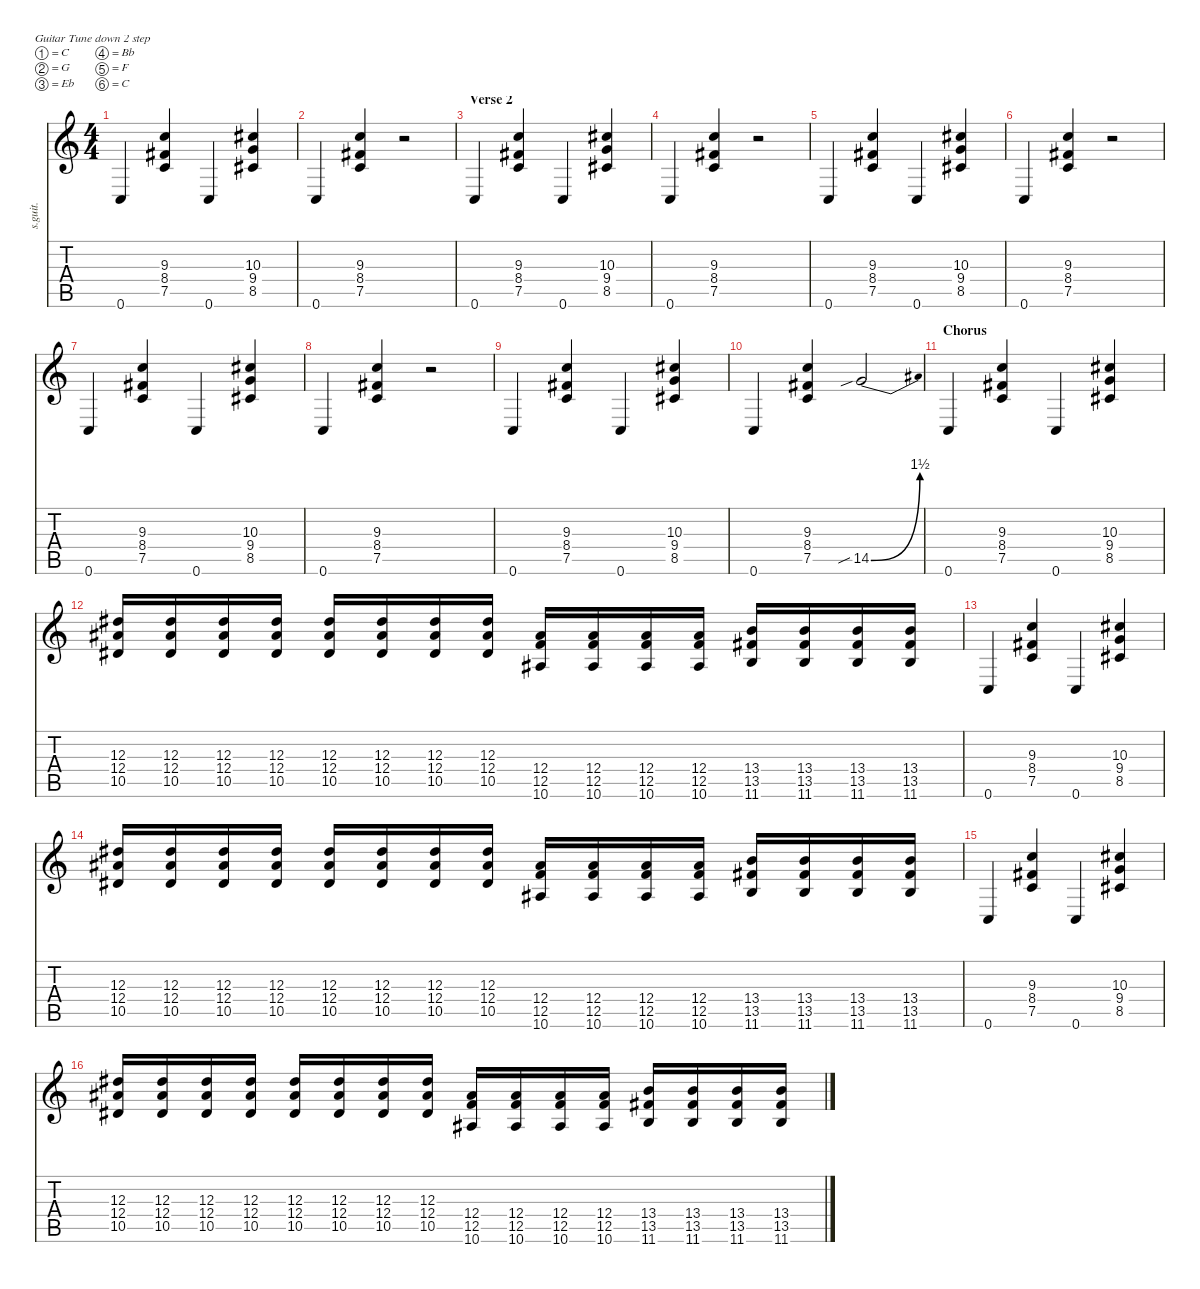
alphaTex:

\defaultSystemsLayout 4
\hideDynamics
\bracketExtendMode nobrackets
\track ("Josh Homme" "s.guit.") {instrument distortionguitar}
\staff {score tabs}
\tuning (C4 G3 Eb3 Bb2 F2 C2)
\ts (4 4)
\tempo (105 hide)
\clef g2
\ks c
0.6.4{lyrics (0 "") lyrics (1 "") lyrics (2 "") lyrics (3 "") lyrics (4 "") dy f} (9.3 8.4{acc #} 7.5).4{lyrics (0 "") lyrics (1 "") lyrics (2 "") lyrics (3 "") lyrics (4 "")} 0.6.4{lyrics (0 "") lyrics (1 "") lyrics (2 "") lyrics (3 "") lyrics (4 "")} (10.3{acc #} 9.4 8.5{acc #}).4{lyrics (0 "") lyrics (1 "") lyrics (2 "") lyrics (3 "") lyrics (4 "")} |
0.6.4{lyrics (0 "") lyrics (1 "") lyrics (2 "") lyrics (3 "") lyrics (4 "")} (9.3 8.4{acc #} 7.5).4{lyrics (0 "") lyrics (1 "") lyrics (2 "") lyrics (3 "") lyrics (4 "")} r.2 |
\section ("" "Verse 2")
0.6.4{lyrics (0 "") lyrics (1 "") lyrics (2 "") lyrics (3 "") lyrics (4 "")} (9.3 8.4{acc #} 7.5).4{lyrics (0 "") lyrics (1 "") lyrics (2 "") lyrics (3 "") lyrics (4 "")} 0.6.4{lyrics (0 "") lyrics (1 "") lyrics (2 "") lyrics (3 "") lyrics (4 "")} (10.3{acc #} 9.4 8.5{acc #}).4{lyrics (0 "") lyrics (1 "") lyrics (2 "") lyrics (3 "") lyrics (4 "")} |
0.6.4{lyrics (0 "") lyrics (1 "") lyrics (2 "") lyrics (3 "") lyrics (4 "")} (9.3 8.4{acc #} 7.5).4{lyrics (0 "") lyrics (1 "") lyrics (2 "") lyrics (3 "") lyrics (4 "")} r.2 |
0.6.4{lyrics (0 "") lyrics (1 "") lyrics (2 "") lyrics (3 "") lyrics (4 "")} (9.3 8.4{acc #} 7.5).4{lyrics (0 "") lyrics (1 "") lyrics (2 "") lyrics (3 "") lyrics (4 "")} 0.6.4{lyrics (0 "") lyrics (1 "") lyrics (2 "") lyrics (3 "") lyrics (4 "")} (10.3{acc #} 9.4 8.5{acc #}).4{lyrics (0 "") lyrics (1 "") lyrics (2 "") lyrics (3 "") lyrics (4 "")} |
0.6.4{lyrics (0 "") lyrics (1 "") lyrics (2 "") lyrics (3 "") lyrics (4 "")} (9.3 8.4{acc #} 7.5).4{lyrics (0 "") lyrics (1 "") lyrics (2 "") lyrics (3 "") lyrics (4 "")} r.2 |
0.6.4{lyrics (0 "") lyrics (1 "") lyrics (2 "") lyrics (3 "") lyrics (4 "")} (9.3 8.4{acc #} 7.5).4{lyrics (0 "") lyrics (1 "") lyrics (2 "") lyrics (3 "") lyrics (4 "")} 0.6.4{lyrics (0 "") lyrics (1 "") lyrics (2 "") lyrics (3 "") lyrics (4 "")} (10.3{acc #} 9.4 8.5{acc #}).4{lyrics (0 "") lyrics (1 "") lyrics (2 "") lyrics (3 "") lyrics (4 "")} |
0.6.4{lyrics (0 "") lyrics (1 "") lyrics (2 "") lyrics (3 "") lyrics (4 "")} (9.3 8.4{acc #} 7.5).4{lyrics (0 "") lyrics (1 "") lyrics (2 "") lyrics (3 "") lyrics (4 "")} r.2 |
0.6.4{lyrics (0 "") lyrics (1 "") lyrics (2 "") lyrics (3 "") lyrics (4 "")} (9.3 8.4{acc #} 7.5).4{lyrics (0 "") lyrics (1 "") lyrics (2 "") lyrics (3 "") lyrics (4 "")} 0.6.4{lyrics (0 "") lyrics (1 "") lyrics (2 "") lyrics (3 "") lyrics (4 "")} (10.3{acc #} 9.4 8.5{acc #}).4{lyrics (0 "") lyrics (1 "") lyrics (2 "") lyrics (3 "") lyrics (4 "")} |
0.6.4{lyrics (0 "") lyrics (1 "") lyrics (2 "") lyrics (3 "") lyrics (4 "")} (9.3 8.4{acc #} 7.5).4{lyrics (0 "") lyrics (1 "") lyrics (2 "") lyrics (3 "") lyrics (4 "")} 14.5{be (bend 0 0 60 6) sib}.2{lyrics (0 "") lyrics (1 "") lyrics (2 "") lyrics (3 "") lyrics (4 "") dy mp} |
\section ("" "Chorus")
0.6.4{lyrics (0 "") lyrics (1 "") lyrics (2 "") lyrics (3 "") lyrics (4 "") dy f} (9.3 8.4{acc #} 7.5).4{lyrics (0 "") lyrics (1 "") lyrics (2 "") lyrics (3 "") lyrics (4 "")} 0.6.4{lyrics (0 "") lyrics (1 "") lyrics (2 "") lyrics (3 "") lyrics (4 "")} (10.3{acc #} 9.4 8.5{acc #}).4{lyrics (0 "") lyrics (1 "") lyrics (2 "") lyrics (3 "") lyrics (4 "")} |
(12.3{acc #} 12.4{acc #} 10.5{acc #}).16{lyrics (0 "") lyrics (1 "") lyrics (2 "") lyrics (3 "") lyrics (4 "")} (12.3{acc #} 12.4{acc #} 10.5{acc #}).16{lyrics (0 "") lyrics (1 "") lyrics (2 "") lyrics (3 "") lyrics (4 "")} (12.3{acc #} 12.4{acc #} 10.5{acc #}).16{lyrics (0 "") lyrics (1 "") lyrics (2 "") lyrics (3 "") lyrics (4 "")} (12.3{acc #} 12.4{acc #} 10.5{acc #}).16{lyrics (0 "") lyrics (1 "") lyrics (2 "") lyrics (3 "") lyrics (4 "")} (12.3{acc #} 12.4{acc #} 10.5{acc #}).16{lyrics (0 "") lyrics (1 "") lyrics (2 "") lyrics (3 "") lyrics (4 "")} (12.3{acc #} 12.4{acc #} 10.5{acc #}).16{lyrics (0 "") lyrics (1 "") lyrics (2 "") lyrics (3 "") lyrics (4 "")} (12.3{acc #} 12.4{acc #} 10.5{acc #}).16{lyrics (0 "") lyrics (1 "") lyrics (2 "") lyrics (3 "") lyrics (4 "")} (12.3{acc #} 12.4{acc #} 10.5{acc #}).16{lyrics (0 "") lyrics (1 "") lyrics (2 "") lyrics (3 "") lyrics (4 "")} (12.4{acc #} 12.5 10.6{acc #}).16{lyrics (0 "") lyrics (1 "") lyrics (2 "") lyrics (3 "") lyrics (4 "")} (12.4{acc #} 12.5 10.6{acc #}).16{lyrics (0 "") lyrics (1 "") lyrics (2 "") lyrics (3 "") lyrics (4 "")} (12.4{acc #} 12.5 10.6{acc #}).16{lyrics (0 "") lyrics (1 "") lyrics (2 "") lyrics (3 "") lyrics (4 "")} (12.4{acc #} 12.5 10.6{acc #}).16{lyrics (0 "") lyrics (1 "") lyrics (2 "") lyrics (3 "") lyrics (4 "")} (13.4 13.5{acc #} 11.6).16{lyrics (0 "") lyrics (1 "") lyrics (2 "") lyrics (3 "") lyrics (4 "")} (13.4 13.5{acc #} 11.6).16{lyrics (0 "") lyrics (1 "") lyrics (2 "") lyrics (3 "") lyrics (4 "")} (13.4 13.5{acc #} 11.6).16{lyrics (0 "") lyrics (1 "") lyrics (2 "") lyrics (3 "") lyrics (4 "")} (13.4 13.5{acc #} 11.6).16{lyrics (0 "") lyrics (1 "") lyrics (2 "") lyrics (3 "") lyrics (4 "")} |
0.6.4{lyrics (0 "") lyrics (1 "") lyrics (2 "") lyrics (3 "") lyrics (4 "")} (9.3 8.4{acc #} 7.5).4{lyrics (0 "") lyrics (1 "") lyrics (2 "") lyrics (3 "") lyrics (4 "")} 0.6.4{lyrics (0 "") lyrics (1 "") lyrics (2 "") lyrics (3 "") lyrics (4 "")} (10.3{acc #} 9.4 8.5{acc #}).4{lyrics (0 "") lyrics (1 "") lyrics (2 "") lyrics (3 "") lyrics (4 "")} |
(12.3{acc #} 12.4{acc #} 10.5{acc #}).16{lyrics (0 "") lyrics (1 "") lyrics (2 "") lyrics (3 "") lyrics (4 "")} (12.3{acc #} 12.4{acc #} 10.5{acc #}).16{lyrics (0 "") lyrics (1 "") lyrics (2 "") lyrics (3 "") lyrics (4 "")} (12.3{acc #} 12.4{acc #} 10.5{acc #}).16{lyrics (0 "") lyrics (1 "") lyrics (2 "") lyrics (3 "") lyrics (4 "")} (12.3{acc #} 12.4{acc #} 10.5{acc #}).16{lyrics (0 "") lyrics (1 "") lyrics (2 "") lyrics (3 "") lyrics (4 "")} (12.3{acc #} 12.4{acc #} 10.5{acc #}).16{lyrics (0 "") lyrics (1 "") lyrics (2 "") lyrics (3 "") lyrics (4 "")} (12.3{acc #} 12.4{acc #} 10.5{acc #}).16{lyrics (0 "") lyrics (1 "") lyrics (2 "") lyrics (3 "") lyrics (4 "")} (12.3{acc #} 12.4{acc #} 10.5{acc #}).16{lyrics (0 "") lyrics (1 "") lyrics (2 "") lyrics (3 "") lyrics (4 "")} (12.3{acc #} 12.4{acc #} 10.5{acc #}).16{lyrics (0 "") lyrics (1 "") lyrics (2 "") lyrics (3 "") lyrics (4 "")} (12.4{acc #} 12.5 10.6{acc #}).16{lyrics (0 "") lyrics (1 "") lyrics (2 "") lyrics (3 "") lyrics (4 "")} (12.4{acc #} 12.5 10.6{acc #}).16{lyrics (0 "") lyrics (1 "") lyrics (2 "") lyrics (3 "") lyrics (4 "")} (12.4{acc #} 12.5 10.6{acc #}).16{lyrics (0 "") lyrics (1 "") lyrics (2 "") lyrics (3 "") lyrics (4 "")} (12.4{acc #} 12.5 10.6{acc #}).16{lyrics (0 "") lyrics (1 "") lyrics (2 "") lyrics (3 "") lyrics (4 "")} (13.4 13.5{acc #} 11.6).16{lyrics (0 "") lyrics (1 "") lyrics (2 "") lyrics (3 "") lyrics (4 "")} (13.4 13.5{acc #} 11.6).16{lyrics (0 "") lyrics (1 "") lyrics (2 "") lyrics (3 "") lyrics (4 "")} (13.4 13.5{acc #} 11.6).16{lyrics (0 "") lyrics (1 "") lyrics (2 "") lyrics (3 "") lyrics (4 "")} (13.4 13.5{acc #} 11.6).16{lyrics (0 "") lyrics (1 "") lyrics (2 "") lyrics (3 "") lyrics (4 "")} |
0.6.4{lyrics (0 "") lyrics (1 "") lyrics (2 "") lyrics (3 "") lyrics (4 "")} (9.3 8.4{acc #} 7.5).4{lyrics (0 "") lyrics (1 "") lyrics (2 "") lyrics (3 "") lyrics (4 "")} 0.6.4{lyrics (0 "") lyrics (1 "") lyrics (2 "") lyrics (3 "") lyrics (4 "")} (10.3{acc #} 9.4 8.5{acc #}).4{lyrics (0 "") lyrics (1 "") lyrics (2 "") lyrics (3 "") lyrics (4 "")} |
(12.3{acc #} 12.4{acc #} 10.5{acc #}).16{lyrics (0 "") lyrics (1 "") lyrics (2 "") lyrics (3 "") lyrics (4 "")} (12.3{acc #} 12.4{acc #} 10.5{acc #}).16{lyrics (0 "") lyrics (1 "") lyrics (2 "") lyrics (3 "") lyrics (4 "")} (12.3{acc #} 12.4{acc #} 10.5{acc #}).16{lyrics (0 "") lyrics (1 "") lyrics (2 "") lyrics (3 "") lyrics (4 "")} (12.3{acc #} 12.4{acc #} 10.5{acc #}).16{lyrics (0 "") lyrics (1 "") lyrics (2 "") lyrics (3 "") lyrics (4 "")} (12.3{acc #} 12.4{acc #} 10.5{acc #}).16{lyrics (0 "") lyrics (1 "") lyrics (2 "") lyrics (3 "") lyrics (4 "")} (12.3{acc #} 12.4{acc #} 10.5{acc #}).16{lyrics (0 "") lyrics (1 "") lyrics (2 "") lyrics (3 "") lyrics (4 "")} (12.3{acc #} 12.4{acc #} 10.5{acc #}).16{lyrics (0 "") lyrics (1 "") lyrics (2 "") lyrics (3 "") lyrics (4 "")} (12.3{acc #} 12.4{acc #} 10.5{acc #}).16{lyrics (0 "") lyrics (1 "") lyrics (2 "") lyrics (3 "") lyrics (4 "")} (12.4{acc #} 12.5 10.6{acc #}).16{lyrics (0 "") lyrics (1 "") lyrics (2 "") lyrics (3 "") lyrics (4 "")} (12.4{acc #} 12.5 10.6{acc #}).16{lyrics (0 "") lyrics (1 "") lyrics (2 "") lyrics (3 "") lyrics (4 "")} (12.4{acc #} 12.5 10.6{acc #}).16{lyrics (0 "") lyrics (1 "") lyrics (2 "") lyrics (3 "") lyrics (4 "")} (12.4{acc #} 12.5 10.6{acc #}).16{lyrics (0 "") lyrics (1 "") lyrics (2 "") lyrics (3 "") lyrics (4 "")} (13.4 13.5{acc #} 11.6).16{lyrics (0 "") lyrics (1 "") lyrics (2 "") lyrics (3 "") lyrics (4 "")} (13.4 13.5{acc #} 11.6).16{lyrics (0 "") lyrics (1 "") lyrics (2 "") lyrics (3 "") lyrics (4 "")} (13.4 13.5{acc #} 11.6).16{lyrics (0 "") lyrics (1 "") lyrics (2 "") lyrics (3 "") lyrics (4 "")} (13.4 13.5{acc #} 11.6).16{lyrics (0 "") lyrics (1 "") lyrics (2 "") lyrics (3 "") lyrics (4 "")}
